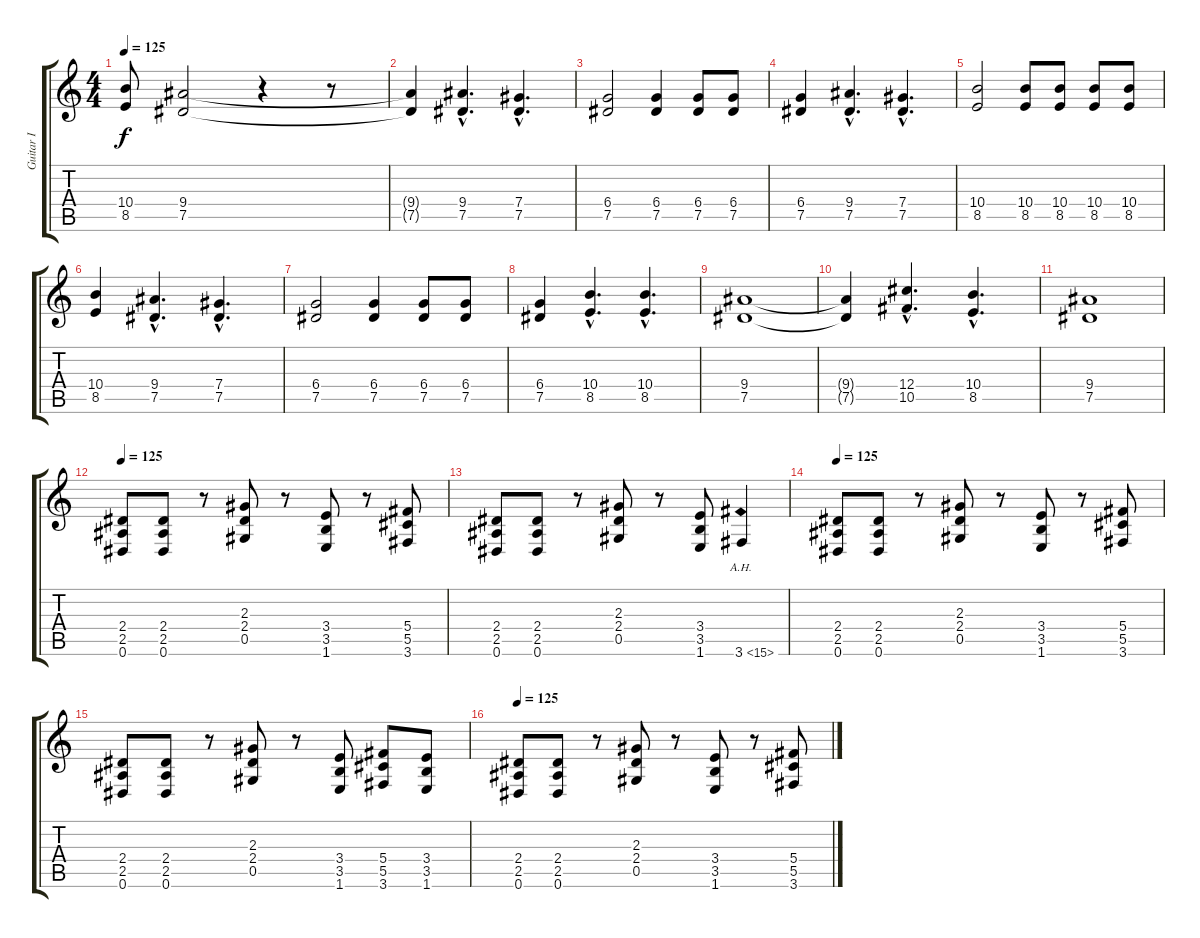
\track ("Guitar I" "Guitar I") {instrument distortionguitar}
\staff {score tabs}
\tuning (Eb4 Bb3 Gb3 Db3 Ab2 Eb2) {hide}
\ts (4 4)
\tempo 125
\clef g2
\ks c
(10.4{t} 8.5{t}).8{dy f} (9.4 7.5).2 r.4 r.8 |
(9.4{t} 7.5{t}).4 (9.4{hac} 7.5{hac}).4{d} (7.4{hac} 7.5{hac}).4{d} |
(6.4 7.5).2 (6.4 7.5).4 (6.4 7.5).8 (6.4 7.5).8 |
(6.4 7.5).4 (9.4{hac} 7.5{hac}).4{d} (7.4{hac} 7.5{hac}).4{d} |
(10.4 8.5).2 (10.4 8.5).8 (10.4 8.5).8 (10.4 8.5).8 (10.4 8.5).8 |
(10.4 8.5).4 (9.4{hac} 7.5{hac}).4{d} (7.4{hac} 7.5{hac}).4{d} |
(6.4 7.5).2 (6.4 7.5).4 (6.4 7.5).8 (6.4 7.5).8 |
(6.4 7.5).4 (10.4{hac} 8.5{hac}).4{d} (10.4{hac} 8.5{hac}).4{d} |
(9.4 7.5).1 |
(9.4{t} 7.5{t}).4 (12.4{hac} 10.5{hac}).4{d} (10.4{hac} 8.5{hac}).4{d} |
(9.4 7.5).1 |
\tempo 125
(2.4 2.5 0.6).8 (2.4 2.5 0.6).8 r.8 (2.3 2.4 0.5).8 r.8 (3.4 3.5 1.6).8 r.8 (5.4 5.5 3.6).8 |
(2.4 2.5 0.6).8 (2.4 2.5 0.6).8 r.8 (2.3 2.4 0.5).8 r.8 (3.4 3.5 1.6).8 3.6{ah 12}.4 |
\tempo 125
(2.4 2.5 0.6).8 (2.4 2.5 0.6).8 r.8 (2.3 2.4 0.5).8 r.8 (3.4 3.5 1.6).8 r.8 (5.4 5.5 3.6).8 |
(2.4 2.5 0.6).8 (2.4 2.5 0.6).8 r.8 (2.3 2.4 0.5).8 r.8 (3.4 3.5 1.6).8 (5.4 5.5 3.6).8 (3.4 3.5 1.6).8 |
\tempo 125
(2.4 2.5 0.6).8 (2.4 2.5 0.6).8 r.8 (2.3 2.4 0.5).8 r.8 (3.4 3.5 1.6).8 r.8 (5.4 5.5 3.6).8
